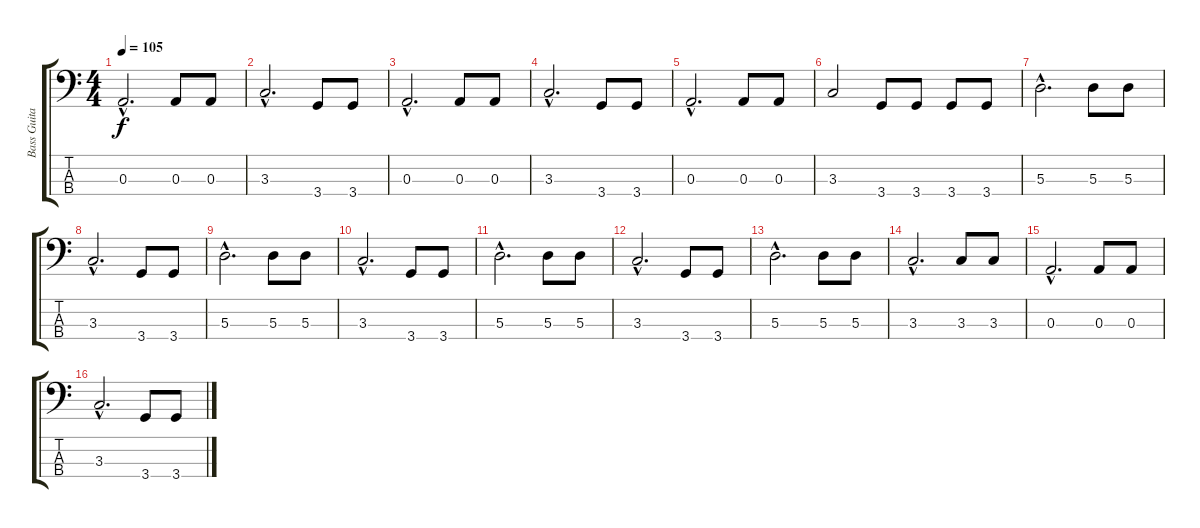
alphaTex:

\track ("Bass Guitar" "Bass Guita") {instrument electricbassfinger}
\staff {score tabs}
\tuning (G2 D2 A1 E1) {hide}
\ts (4 4)
\tempo 105
\clef f4
\ks c
0.3{hac}.2{d dy f} 0.3.8 0.3.8 |
3.3{hac}.2{d} 3.4.8 3.4.8 |
0.3{hac}.2{d} 0.3.8 0.3.8 |
3.3{hac}.2{d} 3.4.8 3.4.8 |
0.3{hac}.2{d} 0.3.8 0.3.8 |
3.3.2 3.4.8 3.4.8 3.4.8 3.4.8 |
5.3{hac}.2{d} 5.3.8 5.3.8 |
3.3{hac}.2{d} 3.4.8 3.4.8 |
5.3{hac}.2{d} 5.3.8 5.3.8 |
3.3{hac}.2{d} 3.4.8 3.4.8 |
5.3{hac}.2{d} 5.3.8 5.3.8 |
3.3{hac}.2{d} 3.4.8 3.4.8 |
5.3{hac}.2{d} 5.3.8 5.3.8 |
3.3{hac}.2{d} 3.3.8 3.3.8 |
0.3{hac}.2{d} 0.3.8 0.3.8 |
3.3{hac}.2{d} 3.4.8 3.4.8
